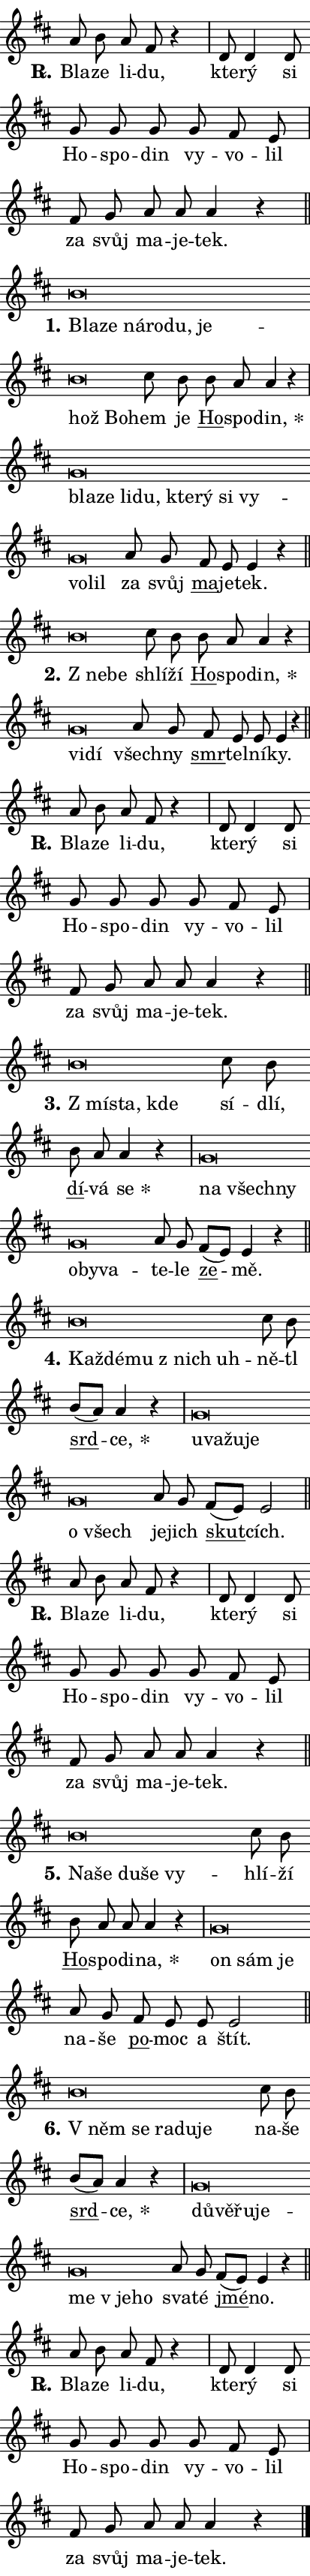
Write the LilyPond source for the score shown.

\version "2.22.1"
\header { tagline = "" }
\paper {
  indent = 0\cm
  top-margin = 0\cm
  right-margin = 0\cm
  bottom-margin = 0\cm
  left-margin = 0\cm
  paper-width = 7\cm
  page-breaking = #ly:one-page-breaking
  system-system-spacing.basic-distance = #11
  score-system-spacing.basic-distance = #11
  ragged-last = ##f
}


%% Author: Thomas Morley
%% https://lists.gnu.org/archive/html/lilypond-user/2020-05/msg00002.html
#(define (line-position grob)
"Returns position of @var[grob} in current system:
   @code{'start}, if at first time-step
   @code{'end}, if at last time-step
   @code{'middle} otherwise
"
  (let* ((col (ly:item-get-column grob))
         (ln (ly:grob-object col 'left-neighbor))
         (rn (ly:grob-object col 'right-neighbor))
         (col-to-check-left (if (ly:grob? ln) ln col))
         (col-to-check-right (if (ly:grob? rn) rn col))
         (break-dir-left
           (and
             (ly:grob-property col-to-check-left 'non-musical #f)
             (ly:item-break-dir col-to-check-left)))
         (break-dir-right
           (and
             (ly:grob-property col-to-check-right 'non-musical #f)
             (ly:item-break-dir col-to-check-right))))
        (cond ((eqv? 1 break-dir-left) 'start)
              ((eqv? -1 break-dir-right) 'end)
              (else 'middle))))

#(define (tranparent-at-line-position vctor)
  (lambda (grob)
  "Relying on @code{line-position} select the relevant enry from @var{vctor}.
Used to determine transparency,"
    (case (line-position grob)
      ((end) (not (vector-ref vctor 0)))
      ((middle) (not (vector-ref vctor 1)))
      ((start) (not (vector-ref vctor 2))))))

noteHeadBreakVisibility =
#(define-music-function (break-visibility)(vector?)
"Makes @code{NoteHead}s transparent relying on @var{break-visibility}"
#{
  \override NoteHead.transparent =
    #(tranparent-at-line-position break-visibility)
#})

#(define delete-ledgers-for-transparent-note-heads
  (lambda (grob)
    "Reads whether a @code{NoteHead} is transparent.
If so this @code{NoteHead} is removed from @code{'note-heads} from
@var{grob}, which is supposed to be @code{LedgerLineSpanner}.
As a result ledgers are not printed for this @code{NoteHead}"
    (let* ((nhds-array (ly:grob-object grob 'note-heads))
           (nhds-list
             (if (ly:grob-array? nhds-array)
                 (ly:grob-array->list nhds-array)
                 '()))
           ;; Relies on the transparent-property being done before
           ;; Staff.LedgerLineSpanner.after-line-breaking is executed.
           ;; This is fragile ...
           (to-keep
             (remove
               (lambda (nhd)
                 (ly:grob-property nhd 'transparent #f))
               nhds-list)))
      ;; TODO find a better method to iterate over grob-arrays, similiar
      ;; to filter/remove etc for lists
      ;; For now rebuilt from scratch
      (set! (ly:grob-object grob 'note-heads)  '())
      (for-each
        (lambda (nhd)
          (ly:pointer-group-interface::add-grob grob 'note-heads nhd))
        to-keep))))

hideNotes = {
  \noteHeadBreakVisibility #begin-of-line-visible
}
unHideNotes = {
  \noteHeadBreakVisibility #all-visible
}

% work-around for resetting accidentals
% https://lilypond.org/doc/v2.23/Documentation/notation/displaying-rhythms#unmetered-music
cadenzaMeasure = {
  \cadenzaOff
  \partial 1024 s1024
  \cadenzaOn
}

#(define-markup-command (accent layout props text) (markup?)
  "Underline accented syllable"
  (interpret-markup layout props
    #{\markup \override #'(offset . 4.3) \underline { #text }#}))

responsum = \markup \concat {
  "R" \hspace #-1.05 \path #0.1 #'((moveto 0 0.07) (lineto 0.9 0.8)) \hspace #0.05 "."
}

\layout {
    \context {
        \Staff
        \remove "Time_signature_engraver"
        \override LedgerLineSpanner.after-line-breaking = #delete-ledgers-for-transparent-note-heads
    }
    \context {
        \Voice {
            \override NoteHead.output-attributes = #'((class . "notehead"))
            \override Hairpin.height = #0.55
        }
    }
    \context {
        \Lyrics {
            \override StanzaNumber.output-attributes = #'((class . "stanzanumber"))
            \override LyricSpace.minimum-distance = #0.9
            \override LyricText.font-name = #"TeX Gyre Schola"
            \override LyricText.font-size = 1
            \override StanzaNumber.font-name = #"TeX Gyre Schola Bold"
            \override StanzaNumber.font-size = 1
        }
    }
}

% magnetic-lyrics.ily
%
%   written by
%     Jean Abou Samra <jean@abou-samra.fr>
%     Werner Lemberg <wl@gnu.org>
%
%   adapted by
%     Jiri Hon <jiri.hon@gmail.com>
%
% Version 2022-Apr-15

% https://www.mail-archive.com/lilypond-user@gnu.org/msg149350.html

#(define (Left_hyphen_pointer_engraver context)
   "Collect syllable-hyphen-syllable occurrences in lyrics and store
them in properties.  This engraver only looks to the left.  For
example, if the lyrics input is @code{foo -- bar}, it does the
following.

@itemize @bullet
@item
Set the @code{text} property of the @code{LyricHyphen} grob between
@q{foo} and @q{bar} to @code{foo}.

@item
Set the @code{left-hyphen} property of the @code{LyricText} grob with
text @q{foo} to the @code{LyricHyphen} grob between @q{foo} and
@q{bar}.
@end itemize

Use this auxiliary engraver in combination with the
@code{lyric-@/text::@/apply-@/magnetic-@/offset!} hook."
   (let ((hyphen #f)
         (text #f))
     (make-engraver
      (acknowledgers
       ((lyric-syllable-interface engraver grob source-engraver)
        (set! text grob)))
      (end-acknowledgers
       ((lyric-hyphen-interface engraver grob source-engraver)
        ;(when (not (grob::has-interface grob 'lyric-space-interface))
          (set! hyphen grob)));)
      ((stop-translation-timestep engraver)
       (when (and text hyphen)
         (ly:grob-set-object! text 'left-hyphen hyphen))
       (set! text #f)
       (set! hyphen #f)))))

#(define (lyric-text::apply-magnetic-offset! grob)
   "If the space between two syllables is less than the value in
property @code{LyricText@/.details@/.squash-threshold}, move the right
syllable to the left so that it gets concatenated with the left
syllable.

Use this function as a hook for
@code{LyricText@/.after-@/line-@/breaking} if the
@code{Left_@/hyphen_@/pointer_@/engraver} is active."
   (let ((hyphen (ly:grob-object grob 'left-hyphen #f)))
     (when hyphen
       (let ((left-text (ly:spanner-bound hyphen LEFT)))
         (when (grob::has-interface left-text 'lyric-syllable-interface)
           (let* ((common (ly:grob-common-refpoint grob left-text X))
                  (this-x-ext (ly:grob-extent grob common X))
                  (left-x-ext
                   (begin
                     ;; Trigger magnetism for left-text.
                     (ly:grob-property left-text 'after-line-breaking)
                     (ly:grob-extent left-text common X)))
                  ;; `delta` is the gap width between two syllables.
                  (delta (- (interval-start this-x-ext)
                            (interval-end left-x-ext)))
                  (details (ly:grob-property grob 'details))
                  (threshold (assoc-get 'squash-threshold details 0.2)))
             (when (< delta threshold)
               (let* (;; We have to manipulate the input text so that
                      ;; ligatures crossing syllable boundaries are not
                      ;; disabled.  For languages based on the Latin
                      ;; script this is essentially a beautification.
                      ;; However, for non-Western scripts it can be a
                      ;; necessity.
                      (lt (ly:grob-property left-text 'text))
                      (rt (ly:grob-property grob 'text))
                      (is-space (grob::has-interface hyphen 'lyric-space-interface))
                      (space (if is-space " " ""))
                      (space-markup (grob-interpret-markup grob " "))
                      (space-size (interval-length (ly:stencil-extent space-markup X)))
                      (extra-delta (if is-space space-size 0))
                      ;; Append new syllable.
                      (ltrt-space (if (and (string? lt) (string? rt))
                                (string-append lt space rt)
                                (make-concat-markup (list lt space rt))))
                      ;; Right-align `ltrt` to the right side.
                      (ltrt-space-markup (grob-interpret-markup
                               grob
                               (make-translate-markup
                                (cons (interval-length this-x-ext) 0)
                                (make-right-align-markup ltrt-space)))))
                 (begin
                   ;; Don't print `left-text`.
                   (ly:grob-set-property! left-text 'stencil #f)
                   ;; Set text and stencil (which holds all collected
                   ;; syllables so far) and shift it to the left.
                   (ly:grob-set-property! grob 'text ltrt-space)
                   (ly:grob-set-property! grob 'stencil ltrt-space-markup)
                   (ly:grob-translate-axis! grob (- (- delta extra-delta)) X))))))))))


#(define (lyric-hyphen::displace-bounds-first grob)
   ;; Make very sure this callback isn't triggered too early.
   (let ((left (ly:spanner-bound grob LEFT))
         (right (ly:spanner-bound grob RIGHT)))
     (ly:grob-property left 'after-line-breaking)
     (ly:grob-property right 'after-line-breaking)
     (ly:lyric-hyphen::print grob)))

squashThreshold = #0.4

\layout {
  \context {
    \Lyrics
    \consists #Left_hyphen_pointer_engraver
    \override LyricText.after-line-breaking =
      #lyric-text::apply-magnetic-offset!
    \override LyricHyphen.stencil = #lyric-hyphen::displace-bounds-first
    \override LyricText.details.squash-threshold = \squashThreshold
    \override LyricHyphen.minimum-distance = 0
    \override LyricHyphen.minimum-length = \squashThreshold
  }
}

squash = \override LyricText.details.squash-threshold = 9999
unSquash = \override LyricText.details.squash-threshold = \squashThreshold

left = \override LyricText.self-alignment-X = #LEFT
unLeft = \revert LyricText.self-alignment-X

starOffset = #(lambda (grob) 
                (let ((x_offset (ly:self-alignment-interface::aligned-on-x-parent grob)))
                  (if (= x_offset 0) 0 (+ x_offset 1.2))))

star = #(define-music-function (syllable)(string?)
"Append star separator at the end of a syllable"
#{
  \once \override LyricText.X-offset = #starOffset
  \lyricmode { \markup {
    #syllable
    \override #'((font-name . "TeX Gyre Schola Bold")) \hspace #0.2 \lower #0.65 \larger "*"
  } }
#})

starAccent = #(define-music-function (syllable)(string?)
"Append star separator at the end of a syllable and make accent"
#{
  \once \override LyricText.X-offset = #starOffset
  \lyricmode { \markup {
    \accent #syllable
    \override #'((font-name . "TeX Gyre Schola Bold")) \hspace #0.2 \lower #0.65 \larger "*"
  } }
#})

breath = #(define-music-function (syllable)(string?)
"Append breathing indicator at the end of a syllable"
#{
  \lyricmode { \markup { #syllable "+" } }
#})

optionalBreath = #(define-music-function (syllable)(string?)
"Append optional breathing indicator at the end of a syllable"
#{
  \lyricmode { \markup { #syllable "(+)" } }
#})


\score {
    <<
        \new Voice = "melody" { \cadenzaOn \key d \major \relative { a'8 b a fis r4 \cadenzaMeasure \bar "|" d8 d4 d8 \bar "" g g g \bar "" g fis e \cadenzaMeasure \bar "|" fis g a a a4 r \cadenzaMeasure \bar "||" \break }
\relative { b'\breve*1/16 \hideNotes \breve*1/16 \bar "" \breve*1/16 \bar "" \breve*1/16 \bar "" \breve*1/16 \bar "" \breve*1/16 \bar "" \breve*1/16 \breve*1/16 \bar "" \unHideNotes cis8 b \bar "" b a a4 r \cadenzaMeasure \bar "|" g\breve*1/16 \hideNotes \breve*1/16 \bar "" \breve*1/16 \bar "" \breve*1/16 \bar "" \breve*1/16 \bar "" \breve*1/16 \bar "" \breve*1/16 \bar "" \breve*1/16 \bar "" \breve*1/16 \breve*1/16 \bar "" \unHideNotes a8 g \bar "" fis e e4 r \cadenzaMeasure \bar "||" \break }
\relative { b'\breve*1/16 \hideNotes \breve*1/16 \bar "" \unHideNotes cis8 b \bar "" b a a4 r \cadenzaMeasure \bar "|" g\breve*1/16 \hideNotes \breve*1/16 \bar "" \unHideNotes a8 g \bar "" fis e e e4 r \cadenzaMeasure \bar "||" \break }
\relative { a'8 b a fis r4 \cadenzaMeasure \bar "|" d8 d4 d8 \bar "" g g g \bar "" g fis e \cadenzaMeasure \bar "|" fis g a a a4 r \cadenzaMeasure \bar "||" \break }
\relative { b'\breve*1/16 \hideNotes \breve*1/16 \breve*1/16 \bar "" \unHideNotes cis8 b \bar "" b a a4 r \cadenzaMeasure \bar "|" g\breve*1/16 \hideNotes \breve*1/16 \bar "" \breve*1/16 \bar "" \breve*1/16 \bar "" \breve*1/16 \breve*1/16 \bar "" \unHideNotes a8 g \bar "" fis[( e)] e4 r \cadenzaMeasure \bar "||" \break }
\relative { b'\breve*1/16 \hideNotes \breve*1/16 \bar "" \breve*1/16 \bar "" \breve*1/16 \breve*1/16 \bar "" \unHideNotes cis8 b \bar "" b[( a)] a4 r \cadenzaMeasure \bar "|" g\breve*1/16 \hideNotes \breve*1/16 \bar "" \breve*1/16 \bar "" \breve*1/16 \bar "" \breve*1/16 \breve*1/16 \bar "" \unHideNotes a8 g \bar "" fis[( e)] e2 \cadenzaMeasure \bar "||" \break }
\relative { a'8 b a fis r4 \cadenzaMeasure \bar "|" d8 d4 d8 \bar "" g g g \bar "" g fis e \cadenzaMeasure \bar "|" fis g a a a4 r \cadenzaMeasure \bar "||" \break }
\relative { b'\breve*1/16 \hideNotes \breve*1/16 \bar "" \breve*1/16 \bar "" \breve*1/16 \breve*1/16 \bar "" \unHideNotes cis8 b \bar "" b a a a4 r \cadenzaMeasure \bar "|" g\breve*1/16 \hideNotes \breve*1/16 \breve*1/16 \bar "" \unHideNotes a8 g \bar "" fis e e e2 \cadenzaMeasure \bar "||" \break }
\relative { b'\breve*1/16 \hideNotes \breve*1/16 \bar "" \breve*1/16 \bar "" \breve*1/16 \breve*1/16 \bar "" \unHideNotes cis8 b \bar "" b[( a)] a4 r \cadenzaMeasure \bar "|" g\breve*1/16 \hideNotes \breve*1/16 \bar "" \breve*1/16 \bar "" \breve*1/16 \bar "" \breve*1/16 \bar "" \breve*1/16 \breve*1/16 \bar "" \unHideNotes a8 g \bar "" fis[( e)] e4 r \cadenzaMeasure \bar "||" \break }
\relative { a'8 b a fis r4 \cadenzaMeasure \bar "|" d8 d4 d8 \bar "" g g g \bar "" g fis e \cadenzaMeasure \bar "|" fis g a a a4 r \cadenzaMeasure \bar "||" \break } \bar "|." }
        \new Lyrics \lyricsto "melody" { \lyricmode { \set stanza = \responsum
Bla -- ze li -- du, kte -- rý si Ho -- spo -- din vy -- vo -- lil za svůj ma -- je -- tek.
\set stanza = "1."
\left Bla -- \squash ze ná -- ro -- du, je -- hož Bo -- \unLeft \unSquash hem je \markup \accent Ho -- spo -- \star din, \left bla -- \squash ze li -- du, kte -- rý si vy -- vo -- lil \unLeft \unSquash za svůj \markup \accent ma -- je -- tek.
\set stanza = "2."
\left "Z ne" -- \squash be \unLeft \unSquash shlí -- ží \markup \accent Ho -- spo -- \star din, \left vi -- \squash dí \unLeft \unSquash všech -- ny \markup \accent smr -- tel -- ní -- ky.
\set stanza = \responsum
Bla -- ze li -- du, kte -- rý si Ho -- spo -- din vy -- vo -- lil za svůj ma -- je -- tek.
\set stanza = "3."
\left "Z mí" -- \squash sta, kde \unLeft \unSquash sí -- dlí, \markup \accent dí -- vá \star se \left na \squash všech -- ny o -- by -- va -- \unLeft \unSquash te -- le \markup \accent ze -- mě.
\set stanza = "4."
\left Kaž -- \squash dé -- mu "z nich" uh -- \unLeft \unSquash ně -- tl \markup \accent srd -- \star ce, \left u -- \squash va -- žu -- je o všech \unLeft \unSquash je -- jich \markup \accent skut -- cích.
\set stanza = \responsum
Bla -- ze li -- du, kte -- rý si Ho -- spo -- din vy -- vo -- lil za svůj ma -- je -- tek.
\set stanza = "5."
\left Na -- \squash še du -- še vy -- \unLeft \unSquash hlí -- ží \markup \accent Ho -- spo -- di -- \star na, \left on \squash sám je \unLeft \unSquash na -- še \markup \accent po -- moc a štít.
\set stanza = "6."
\left "V něm" \squash se ra -- du -- je \unLeft \unSquash na -- še \markup \accent srd -- \star ce, \left dů -- \squash vě -- řu -- je -- me "v je" -- ho \unLeft \unSquash sva -- té \markup \accent jmé -- no.
\set stanza = \responsum
Bla -- ze li -- du, kte -- rý si Ho -- spo -- din vy -- vo -- lil za svůj ma -- je -- tek. } }
    >>
    \layout {}
}
